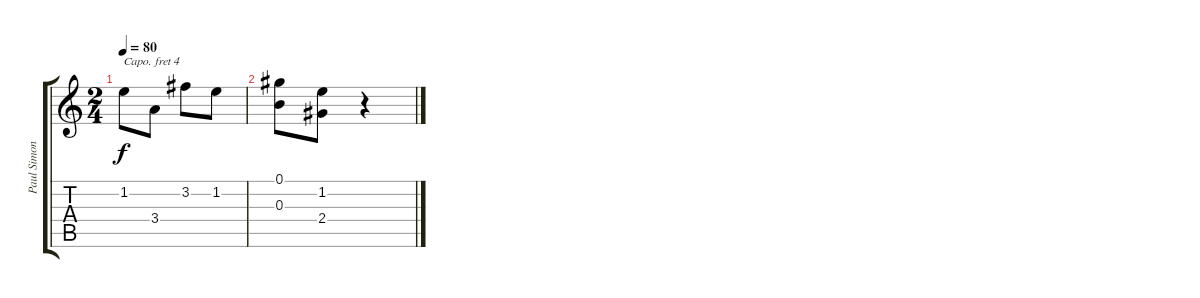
\track ("Paul Simon" "Paul Simon") {instrument acousticguitarsteel}
\staff {score tabs}
\capo 4
\tuning (E4 B3 G3 D3 A2 E2) {hide}
\ts (2 4)
\tempo 80
\clef g2
\ks c
1.2.8{dy f} 3.4.8 3.2.8 1.2.8 |
(0.1 0.3).8 (1.2 2.4).8 r.4
